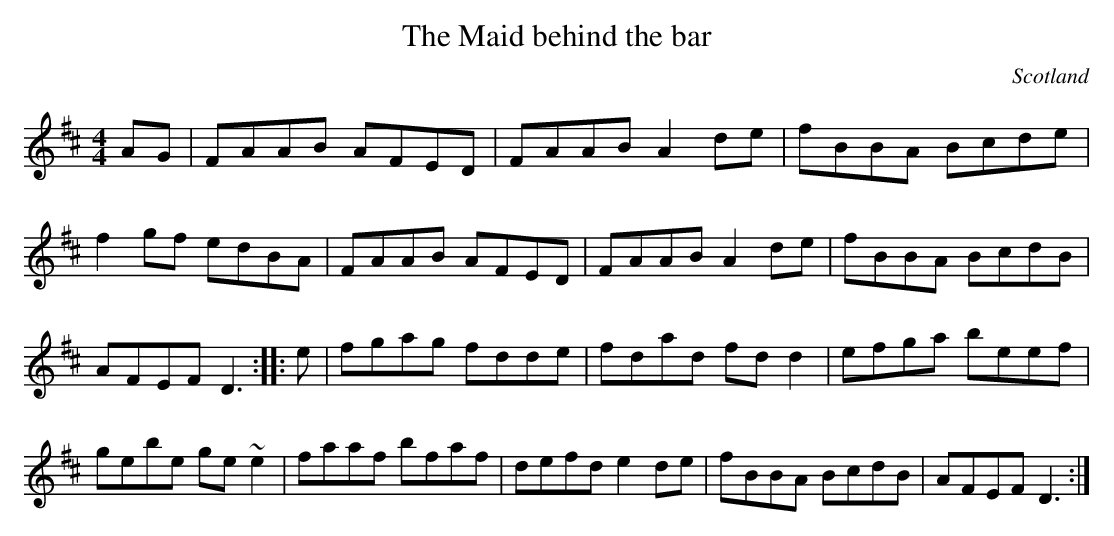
X:1
T:Maid behind the bar, The
O:Scotland
O:Ireland
M:4/4
K:D
AG|FAAB AFED|FAAB A2 de|fBBA Bcde|f2 gf edBA|FAAB AFED|FAAB A2 de|fBBA BcdB|AFEF D3:|\
|:e|fgag fdde|fdad fd d2|efga beef|gebe ge ~e2|faaf bfaf|defd e2 de|fBBA BcdB|AFEF D3:|**
